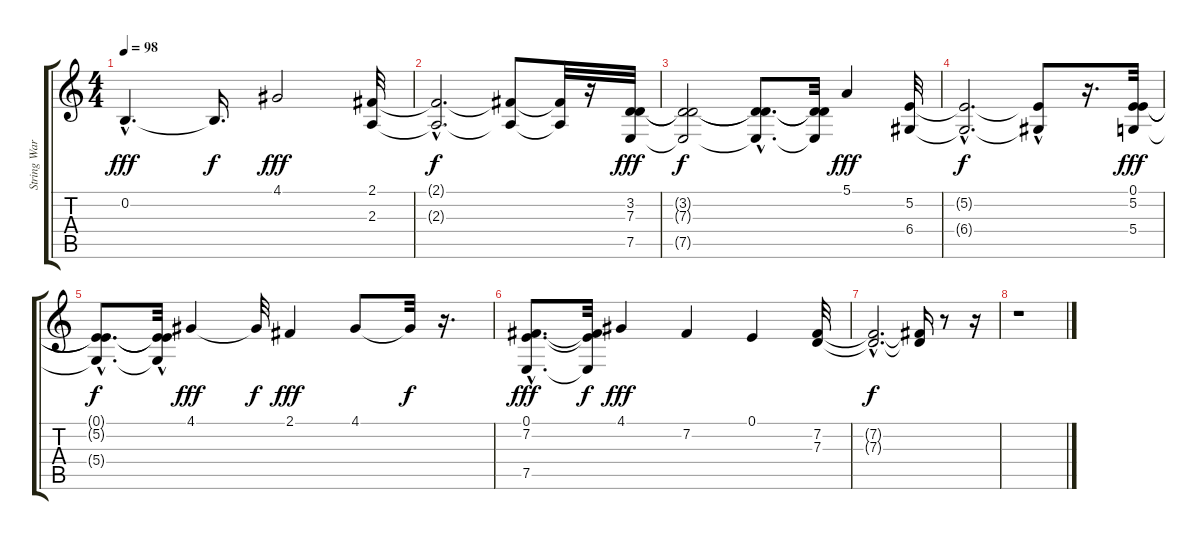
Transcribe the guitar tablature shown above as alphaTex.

\track ("String Warmth" "String War") {instrument stringensemble2}
\staff {score tabs}
\tuning (E4 B3 G3 D3 A2 E2) {hide}
\ts (4 4)
\tempo 98
\clef g2
\ks c
0.2{hac}.4{d dy fff} 0.2{t}.16{d dy f} 4.1.2{dy fff} (2.1 2.3).32 |
(2.1{hac t} 2.3{hac t}).2{d dy f} (2.1{t} 2.3{t}).8 (2.1{t} 2.3{t}).32 r.16 (3.2 7.3 7.5).32{dy fff} |
(3.2{t} 7.3{t} 7.5{t}).2{dy f} (3.2{hac t} 7.3{hac t} 7.5{hac t}).8{d} (3.2{t} 7.3{t} 7.5{t}).32 5.1.4{dy fff} (5.2 6.4).32 |
(5.2{hac t} 6.4{hac t}).2{d dy f} (5.2{t} 6.4{hac t}).8 r.16{d} (0.1 5.2 5.4).32{dy fff} |
(0.1{hac t} 5.2{hac t} 5.4{hac t}).8{d dy f} (0.1{hac t} 5.2{t} 5.4{hac t}).32 4.1.4{dy fff} 4.1{t}.32{dy f} 2.1.4{dy fff} 4.1.8 4.1{t}.32{dy f} r.16{d} |
(0.1{hac} 7.2{hac} 7.5{hac}).8{d dy fff} (0.1{t} 7.2{t} 7.5{t}).32{dy f} 4.1.4{dy fff} 7.2.4 0.1.4 (7.2 7.3).32 |
(7.2{hac t} 7.3{hac t}).2{d dy f} (7.2{t} 7.3{t}).16 r.8 r.16 |
r.1
